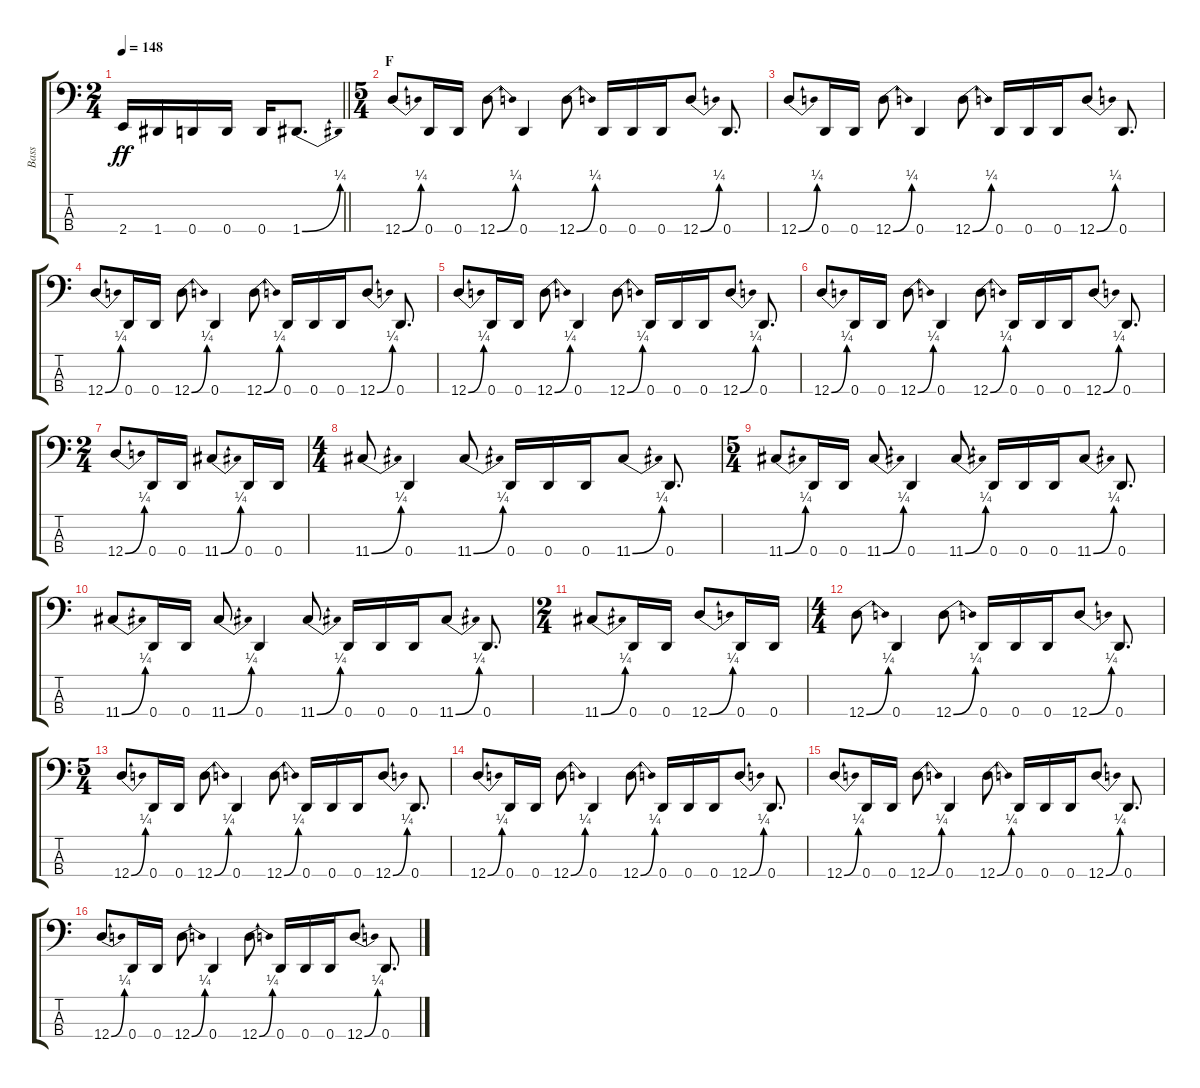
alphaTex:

\track ("Bass" "Bass") {instrument electricbasspick}
\staff {score tabs}
\tuning (G2 D2 A1 D1) {hide}
\ts (2 4)
\tempo 148
\clef f4
\barLineRight lightlight
\ks c
2.4.16{dy ff} 1.4.16 0.4.16 0.4.16 0.4.16 1.4{be (bend 0 0 60 1)}.8{d} |
\ts (5 4)
\section ("" "F")
12.4{be (bend 0 0 60 1)}.8 0.4.16 0.4.16 12.4{be (bend 0 0 60 1)}.8 0.4.4 12.4{be (bend 0 0 60 1)}.8 0.4.16 0.4.16 0.4.16 12.4{be (bend 0 0 60 1)}.8 0.4.8{d} |
12.4{be (bend 0 0 60 1)}.8 0.4.16 0.4.16 12.4{be (bend 0 0 60 1)}.8 0.4.4 12.4{be (bend 0 0 60 1)}.8 0.4.16 0.4.16 0.4.16 12.4{be (bend 0 0 60 1)}.8 0.4.8{d} |
12.4{be (bend 0 0 60 1)}.8 0.4.16 0.4.16 12.4{be (bend 0 0 60 1)}.8 0.4.4 12.4{be (bend 0 0 60 1)}.8 0.4.16 0.4.16 0.4.16 12.4{be (bend 0 0 60 1)}.8 0.4.8{d} |
12.4{be (bend 0 0 60 1)}.8 0.4.16 0.4.16 12.4{be (bend 0 0 60 1)}.8 0.4.4 12.4{be (bend 0 0 60 1)}.8 0.4.16 0.4.16 0.4.16 12.4{be (bend 0 0 60 1)}.8 0.4.8{d} |
12.4{be (bend 0 0 60 1)}.8 0.4.16 0.4.16 12.4{be (bend 0 0 60 1)}.8 0.4.4 12.4{be (bend 0 0 60 1)}.8 0.4.16 0.4.16 0.4.16 12.4{be (bend 0 0 60 1)}.8 0.4.8{d} |
\ts (2 4)
12.4{be (bend 0 0 60 1)}.8 0.4.16 0.4.16 11.4{be (bend 0 0 60 1)}.8 0.4.16 0.4.16 |
\ts (4 4)
11.4{be (bend 0 0 60 1)}.8 0.4.4 11.4{be (bend 0 0 60 1)}.8 0.4.16 0.4.16 0.4.16 11.4{be (bend 0 0 60 1)}.8 0.4.8{d} |
\ts (5 4)
11.4{be (bend 0 0 60 1)}.8 0.4.16 0.4.16 11.4{be (bend 0 0 60 1)}.8 0.4.4 11.4{be (bend 0 0 60 1)}.8 0.4.16 0.4.16 0.4.16 11.4{be (bend 0 0 60 1)}.8 0.4.8{d} |
11.4{be (bend 0 0 60 1)}.8 0.4.16 0.4.16 11.4{be (bend 0 0 60 1)}.8 0.4.4 11.4{be (bend 0 0 60 1)}.8 0.4.16 0.4.16 0.4.16 11.4{be (bend 0 0 60 1)}.8 0.4.8{d} |
\ts (2 4)
11.4{be (bend 0 0 60 1)}.8 0.4.16 0.4.16 12.4{be (bend 0 0 60 1)}.8 0.4.16 0.4.16 |
\ts (4 4)
12.4{be (bend 0 0 60 1)}.8 0.4.4 12.4{be (bend 0 0 60 1)}.8 0.4.16 0.4.16 0.4.16 12.4{be (bend 0 0 60 1)}.8 0.4.8{d} |
\ts (5 4)
12.4{be (bend 0 0 60 1)}.8 0.4.16 0.4.16 12.4{be (bend 0 0 60 1)}.8 0.4.4 12.4{be (bend 0 0 60 1)}.8 0.4.16 0.4.16 0.4.16 12.4{be (bend 0 0 60 1)}.8 0.4.8{d} |
12.4{be (bend 0 0 60 1)}.8 0.4.16 0.4.16 12.4{be (bend 0 0 60 1)}.8 0.4.4 12.4{be (bend 0 0 60 1)}.8 0.4.16 0.4.16 0.4.16 12.4{be (bend 0 0 60 1)}.8 0.4.8{d} |
12.4{be (bend 0 0 60 1)}.8 0.4.16 0.4.16 12.4{be (bend 0 0 60 1)}.8 0.4.4 12.4{be (bend 0 0 60 1)}.8 0.4.16 0.4.16 0.4.16 12.4{be (bend 0 0 60 1)}.8 0.4.8{d} |
12.4{be (bend 0 0 60 1)}.8 0.4.16 0.4.16 12.4{be (bend 0 0 60 1)}.8 0.4.4 12.4{be (bend 0 0 60 1)}.8 0.4.16 0.4.16 0.4.16 12.4{be (bend 0 0 60 1)}.8 0.4.8{d}
